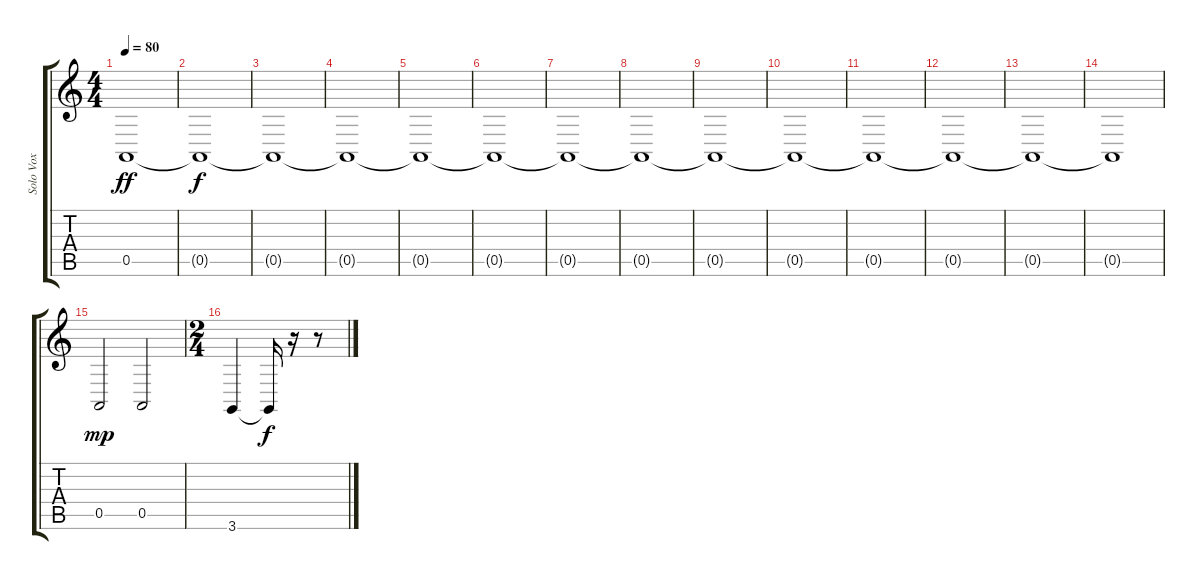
\track ("Solo Vox" "Solo Vox") {instrument stringensemble1}
\staff {score tabs}
\tuning (E4 B3 G3 D3 A2 E2) {hide}
\ts (4 4)
\tempo 80
\clef g2
\ks c
0.5.1{dy ff instrument stringensemble1} |
0.5{t}.1{dy f} |
0.5{t}.1 |
0.5{t}.1 |
0.5{t}.1 |
0.5{t}.1 |
0.5{t}.1 |
0.5{t}.1 |
0.5{t}.1{volume 9} |
0.5{t}.1 |
0.5{t}.1{volume 6} |
0.5{t}.1 |
0.5{t}.1 |
0.5{t}.1 |
0.5.2{dy mp} 0.5.2 |
\ts (2 4)
3.6.4 3.6{t}.16{dy f} r.16 r.8
